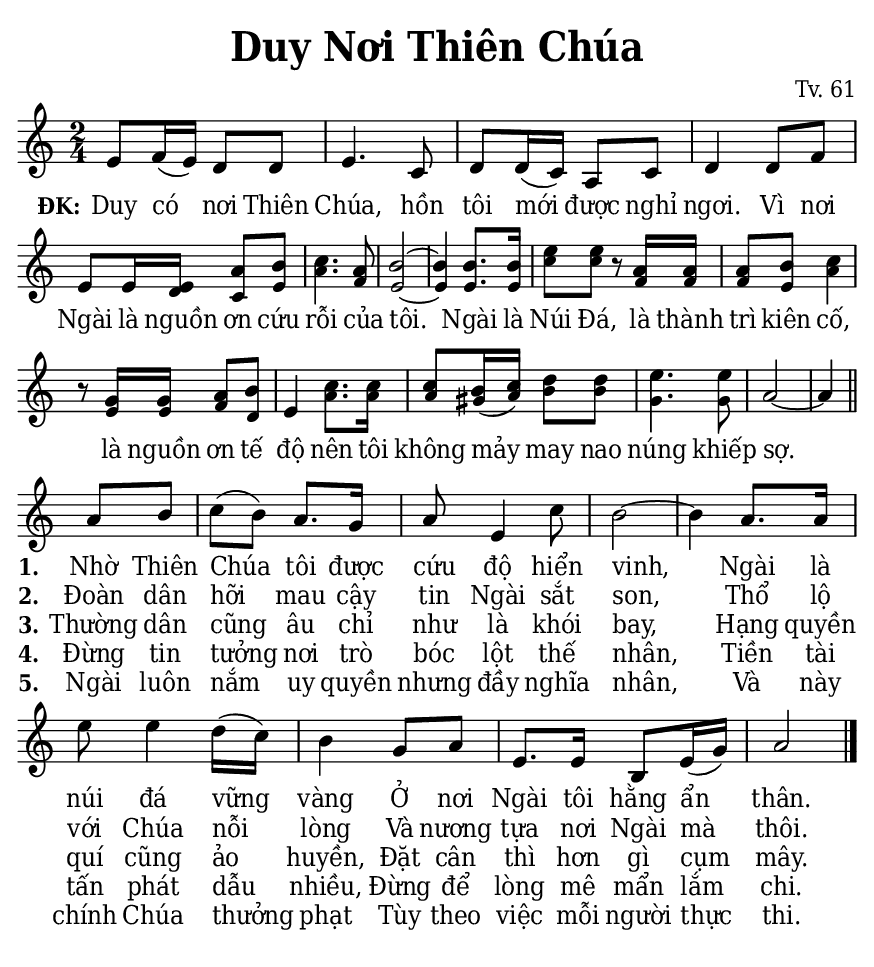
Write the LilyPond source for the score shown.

% Cài đặt chung\
\version "2.22.1"
\include "english.ly"

\header {
  title = \markup { \fontsize #1 "Duy Nơi Thiên Chúa" }
  composer = "Tv. 61"
  %arranger = "Lm. Kim Long"
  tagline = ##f
}

% Nhạc phiên khúc
nhacPhienKhucSop = \relative c' {
  e8 f16 (e) d8 d |
  e4. c8 |
  d d16 (c) a8 c |
  d4 d8 f |
  e e16 e a8 b |
  c4. a8 |
  b2 ~ |
  b4 b8. b16 |
  e8 e r a,16 a |
  a8 b c4 |
  r8 g16 g a8 b |
  e,4 c'8. c16 |
  c8 b16 (c) d8 d |
  e4. e8 |
  a,2 ~ |
  a4 \bar "||"
  
  a8 b |
  c (b) a8. g16 |
  a8 e4 c'8 |
  b2 ~ |
  b4 a8. a16 |
  e'8 e4 d16 (c) |
  b4 g8 a |
  e8. e16 b8 e16 (g) |
  a2 \bar "|."
}

nhacPhienKhucAlto = \relative c' {
  e8 f16 (e) d8 d |
  e4. c8 |
  d d16 (c) a8 c |
  d4 d8 f |
  e e16 d c8 e |
  a4. f8 |
  e2 ~ |
  e4 e8. e16 |
  c'8 c r f,16 f |
  f8 e a4 |
  r8 e16 e f8 d |
  e4 a8. a16 |
  a8 gs16 (a) b8 b |
  g4. g8 |
  a2 ~ |
  a4
}

% Lời phiên khúc
loiPhienKhucSop = \lyrics {
  \set stanza = "ĐK:"
  Duy có nơi Thiên Chúa,
  hồn tôi mới được nghỉ ngơi.
  Vì nơi Ngài là nguồn ơn cứu rỗi của tôi.
  Ngài là Núi Đá, là thành trì kiên cố,
  là nguồn ơn tế độ
  nên tôi không mảy may nao núng khiếp sợ.
  <<
    {
      \set stanza = "1."
      Nhờ Thiên Chúa tôi được cứu độ hiển vinh,
      Ngài là núi đá vững vàng
      Ở nơi Ngài tôi hằng ẩn thân.
    }
    \new Lyrics {
	    \set associatedVoice = "beSop"
	    \set stanza = "2."
	    Đoàn dân hỡi mau cậy tin Ngài sắt son,
	    Thổ lộ với Chúa nỗi lòng
	    Và nương tựa nơi Ngài mà thôi.
    }
    \new Lyrics {
	    \set associatedVoice = "beSop"
	    \set stanza = "3."
	    Thường dân cũng âu chỉ như là khói bay,
	    Hạng quyền quí cũng ảo huyền,
	    Đặt cân thì hơn gì cụm mây.
    }
    \new Lyrics {
	    \set associatedVoice = "beSop"
	    \set stanza = "4."
	    Đừng tin tưởng nơi trò bóc lột thế nhân,
	    Tiền tài tấn phát dẫu nhiều,
	    Đừng để lòng mê mẩn lắm chi.
    }
    \new Lyrics {
	    \set associatedVoice = "beSop"
	    \set stanza = "5."
	    Ngài luôn nắm uy quyền nhưng đầy nghĩa nhân,
	    Và này chính Chúa thưởng phạt
	    Tùy theo việc mỗi người thực thi.
    }
  >>
}

% Dàn trang
\paper {
  #(set-paper-size "a5")
  top-margin = 3\mm
  bottom-margin = 3\mm
  left-margin = 3\mm
  right-margin = 3\mm
  indent = #0
  #(define fonts
	 (make-pango-font-tree "Deja Vu Serif Condensed"
	 		       "Deja Vu Serif Condensed"
			       "Deja Vu Serif Condensed"
			       (/ 20 20)))
  print-page-number = ##f
  %page-count = #1
}

TongNhip = {
  \key c \major \time 2/4
  \set Timing.beamExceptions = #'()
  \set Timing.baseMoment = #(ly:make-moment 1/4)
}

% Đổi kích thước nốt cho bè phụ
notBePhu =
#(define-music-function (font-size music) (number? ly:music?)
   (for-some-music
     (lambda (m)
       (if (music-is-of-type? m 'rhythmic-event)
           (begin
             (set! (ly:music-property m 'tweaks)
                   (cons `(font-size . ,font-size)
                         (ly:music-property m 'tweaks)))
             #t)
           #f))
     music)
   music)

\score {
  \new ChoirStaff <<
    \new Staff \with {
        \consists "Merge_rests_engraver"
        printPartCombineTexts = ##f
      }
      <<
      \new Voice \TongNhip \partCombine 
        \nhacPhienKhucSop
        \notBePhu -1 { \nhacPhienKhucAlto }
      \new NullVoice = beSop \nhacPhienKhucSop
      \new Lyrics \lyricsto beSop \loiPhienKhucSop
      >>
  >>
  \layout {
    %\override Staff.TimeSignature.transparent = ##t
    \override Lyrics.LyricSpace.minimum-distance = #0.5
    \override Score.BarNumber.break-visibility = ##(#f #f #f)
    \override Score.SpacingSpanner.uniform-stretching = ##t
  } 
}
